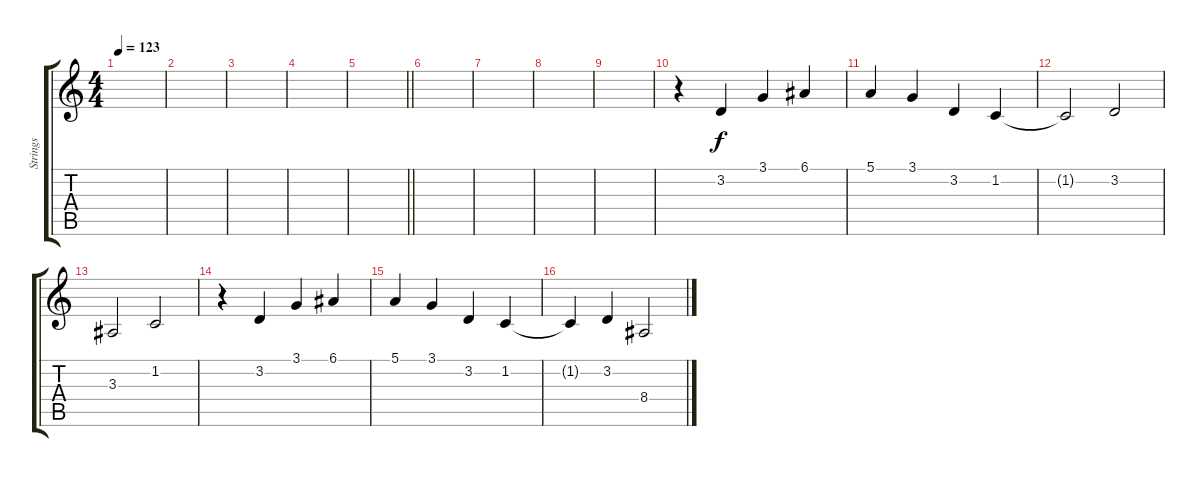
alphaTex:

\track ("Strings " "Strings ") {instrument stringensemble1}
\staff {score tabs}
\tuning (E4 B3 G3 D3 A2 E2) {hide}
\ts (4 4)
\tempo 123
\clef g2
\ks c
|
|
|
|
\barLineRight lightlight
|
|
|
|
|
r.4 3.2.4 3.1.4 6.1.4 |
5.1.4 3.1.4 3.2.4 1.2.4 |
1.2{t}.2 3.2.2 |
3.3.2 1.2.2 |
r.4 3.2.4 3.1.4 6.1.4 |
5.1.4 3.1.4 3.2.4 1.2.4 |
1.2{t}.4 3.2.4 8.4.2
